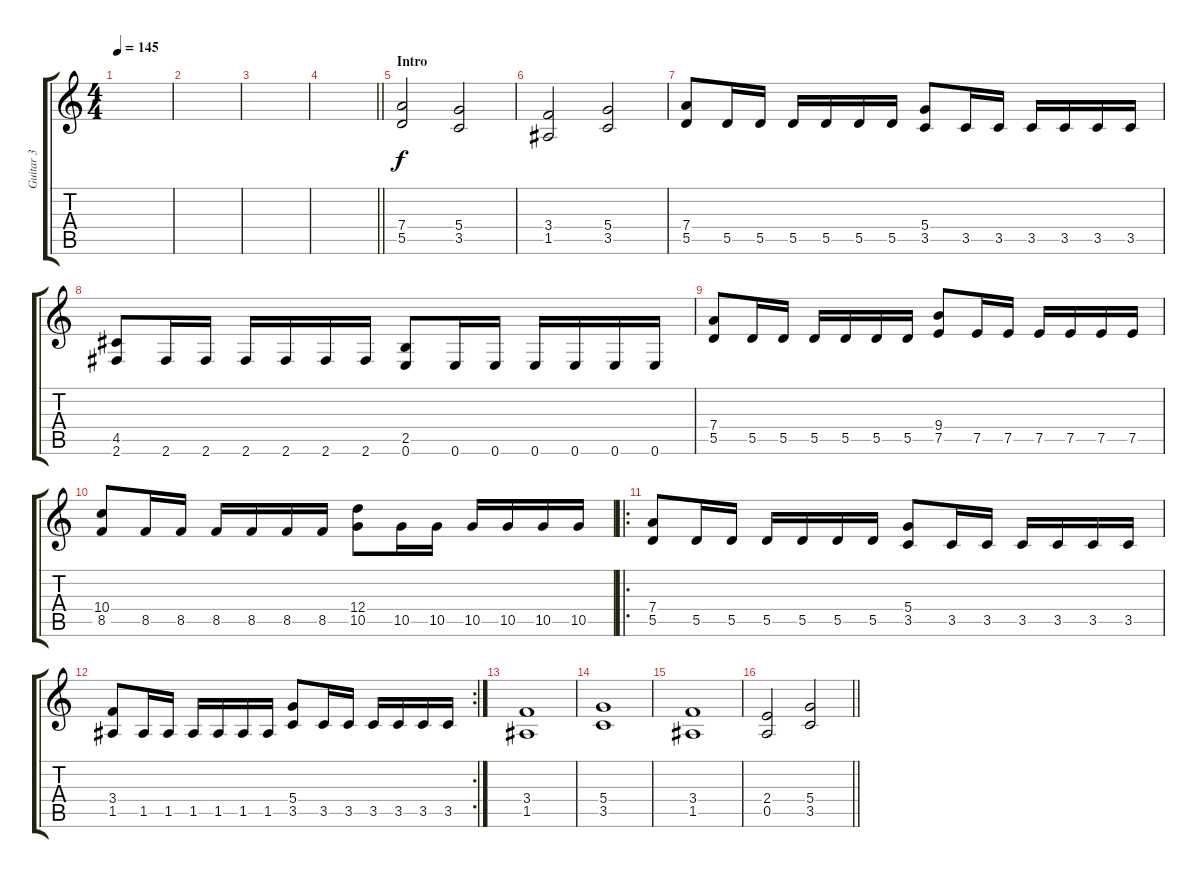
\track ("Guitar 3" "Guitar 3") {instrument distortionguitar}
\staff {score tabs}
\tuning (E4 B3 G3 D3 A2 E2) {hide}
\ts (4 4)
\tempo 145
\clef g2
\ks c
|
|
|
\barLineRight lightlight
|
\section ("" "Intro")
(7.4 5.5).2 (5.4 3.5).2 |
(3.4 1.5).2 (5.4 3.5).2 |
(7.4 5.5).8 5.5.16 5.5.16 5.5.16 5.5.16 5.5.16 5.5.16 (5.4 3.5).8 3.5.16 3.5.16 3.5.16 3.5.16 3.5.16 3.5.16 |
(4.5 2.6).8 2.6.16 2.6.16 2.6.16 2.6.16 2.6.16 2.6.16 (2.5 0.6).8 0.6.16 0.6.16 0.6.16 0.6.16 0.6.16 0.6.16 |
(7.4 5.5).8 5.5.16 5.5.16 5.5.16 5.5.16 5.5.16 5.5.16 (9.4 7.5).8 7.5.16 7.5.16 7.5.16 7.5.16 7.5.16 7.5.16 |
(10.4 8.5).8 8.5.16 8.5.16 8.5.16 8.5.16 8.5.16 8.5.16 (12.4 10.5).8 10.5.16 10.5.16 10.5.16 10.5.16 10.5.16 10.5.16 |
\ro
(7.4 5.5).8 5.5.16 5.5.16 5.5.16 5.5.16 5.5.16 5.5.16 (5.4 3.5).8 3.5.16 3.5.16 3.5.16 3.5.16 3.5.16 3.5.16 |
\rc 2
(3.4 1.5).8 1.5.16 1.5.16 1.5.16 1.5.16 1.5.16 1.5.16 (5.4 3.5).8 3.5.16 3.5.16 3.5.16 3.5.16 3.5.16 3.5.16 |
(3.4 1.5).1 |
(5.4 3.5).1 |
(3.4 1.5).1 |
\barLineRight lightlight
(2.4 0.5).2 (5.4 3.5).2
